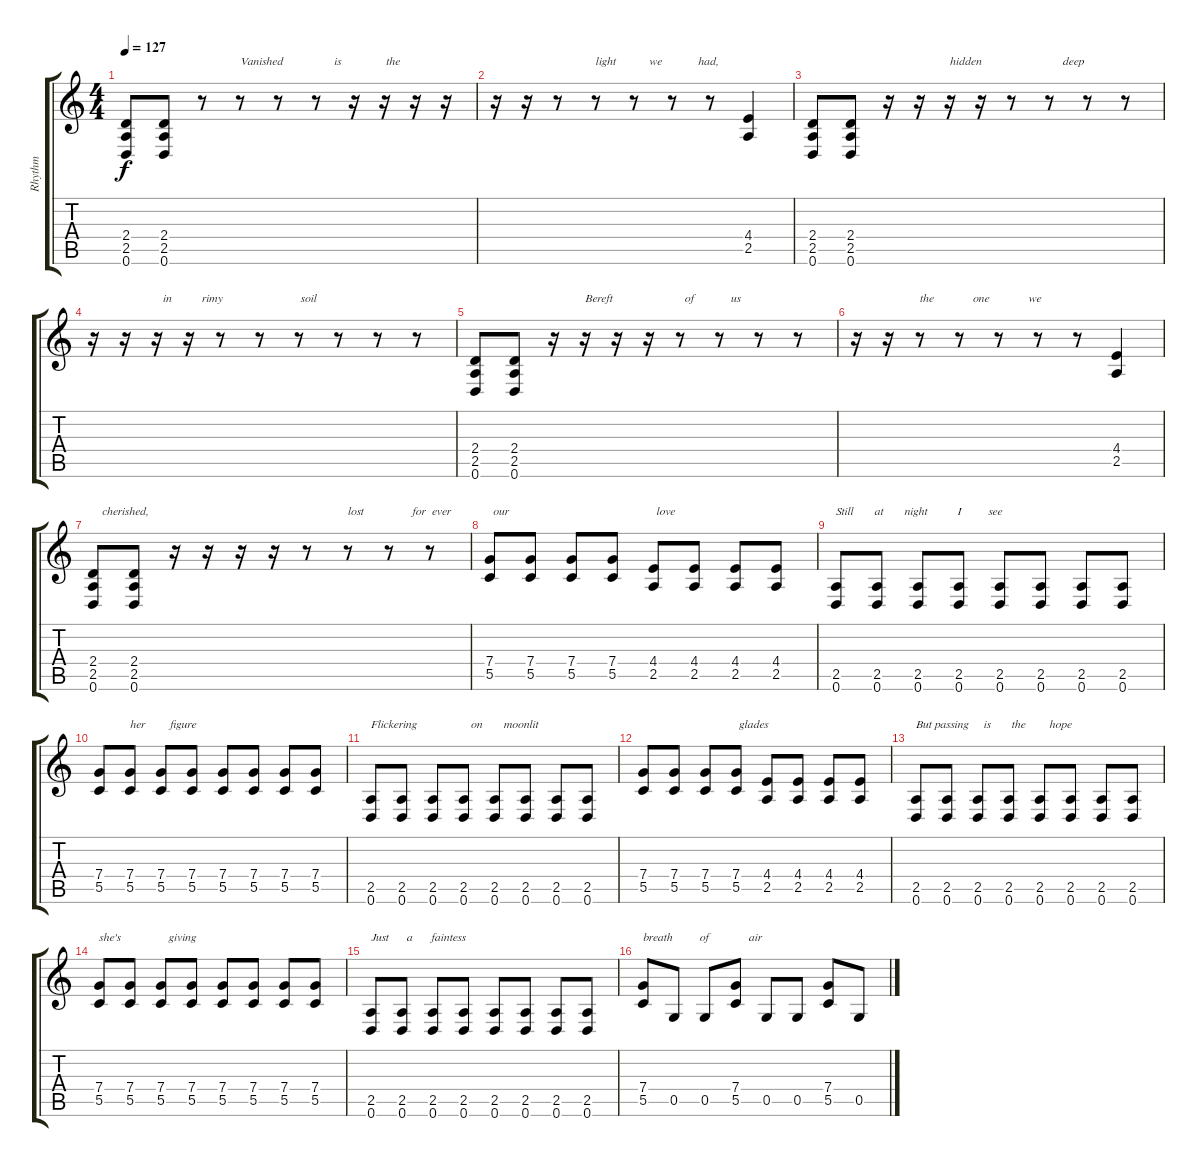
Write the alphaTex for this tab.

\track ("Rhythm " "Rhythm ") {instrument distortionguitar}
\staff {score tabs}
\tuning (D4 A3 F3 C3 G2 D2) {hide}
\ts (4 4)
\tempo 127
\clef g2
\ks c
(2.4 2.5 0.6).8{dy f balance 0} (2.4 2.5 0.6).8 r.8 r.8{txt "Vanished                 is               the     "} r.8 r.8 r.16 r.16 r.16 r.16 |
r.16 r.16 r.8 r.8{txt "light           we            had,"} r.8 r.8 r.8 (4.4 2.5).4 |
(2.4 2.5 0.6).8 (2.4 2.5 0.6).8 r.16 r.16 r.16{txt "hidden                           deep"} r.16 r.8 r.8 r.8 r.8 |
r.16 r.16 r.16{txt "  in          rimy                          soil"} r.16 r.8 r.8 r.8 r.8 r.8 r.8 |
(2.4 2.5 0.6).8 (2.4 2.5 0.6).8 r.16 r.16{txt "Bereft                        of            us"} r.16 r.16 r.8 r.8 r.8 r.8 |
r.16 r.16 r.8{txt "the             one             we "} r.8 r.8 r.8 r.8 (4.4 2.5).4 |
(2.4 2.5 0.6).8{txt "   cherished,"} (2.4 2.5 0.6).8 r.16 r.16 r.16 r.16 r.8 r.8{txt "lost                for  ever              our   "} r.8 r.8 |
(7.4 5.5).8 (7.4 5.5).8 (7.4 5.5).8 (7.4 5.5).8 (4.4 2.5).8{txt " love"} (4.4 2.5).8 (4.4 2.5).8 (4.4 2.5).8 |
(2.5 0.6).8{txt "Still       at       night          I         see" balance 6} (2.5 0.6).8 (2.5 0.6).8 (2.5 0.6).8 (2.5 0.6).8 (2.5 0.6).8 (2.5 0.6).8 (2.5 0.6).8 |
(7.4 5.5).8 (7.4 5.5).8{txt "her        figure"} (7.4 5.5).8 (7.4 5.5).8 (7.4 5.5).8 (7.4 5.5).8 (7.4 5.5).8 (7.4 5.5).8 |
(2.5 0.6).8{txt "Flickering                  on       moonlit  "} (2.5 0.6).8 (2.5 0.6).8 (2.5 0.6).8 (2.5 0.6).8 (2.5 0.6).8 (2.5 0.6).8 (2.5 0.6).8 |
(7.4 5.5).8 (7.4 5.5).8 (7.4 5.5).8 (7.4 5.5).8{txt " glades"} (4.4 2.5).8 (4.4 2.5).8 (4.4 2.5).8 (4.4 2.5).8 |
(2.5 0.6).8{txt "But passing     is       the        hope"} (2.5 0.6).8 (2.5 0.6).8 (2.5 0.6).8 (2.5 0.6).8 (2.5 0.6).8 (2.5 0.6).8 (2.5 0.6).8 |
(7.4 5.5).8{txt "she's                giving"} (7.4 5.5).8 (7.4 5.5).8 (7.4 5.5).8 (7.4 5.5).8 (7.4 5.5).8 (7.4 5.5).8 (7.4 5.5).8 |
(2.5 0.6).8{txt "Just      a      faintess          "} (2.5 0.6).8 (2.5 0.6).8 (2.5 0.6).8 (2.5 0.6).8 (2.5 0.6).8 (2.5 0.6).8 (2.5 0.6).8 |
(7.4 5.5).8{txt "breath         of             air"} 0.5.8 0.5.8 (7.4 5.5).8 0.5.8 0.5.8 (7.4 5.5).8 0.5.8
